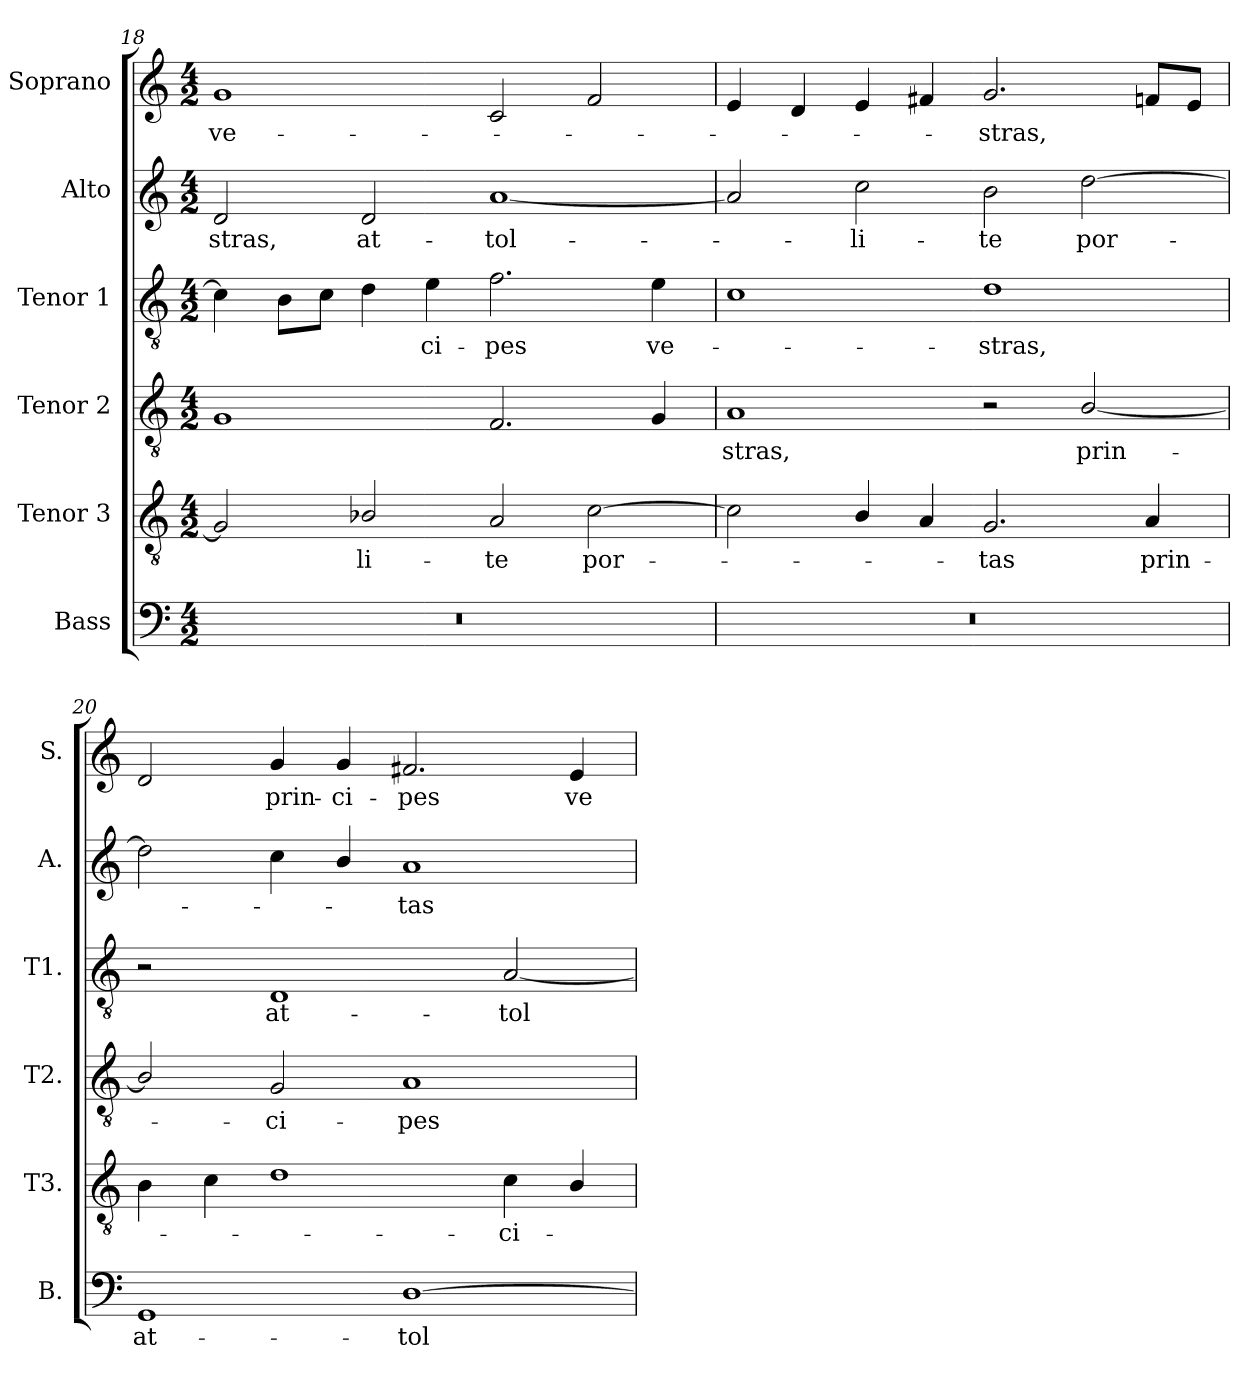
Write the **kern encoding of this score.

**kern	**text	**kern	**text	**kern	**text	**kern	**text	**kern	**text	**kern	**text
*part6	*part6	*part5	*part5	*part4	*part4	*part3	*part3	*part2	*part2	*part1	*part1
*staff6	*staff6	*staff5	*staff5	*staff4	*staff4	*staff3	*staff3	*staff2	*staff2	*staff1	*staff1
*I"Bass	*	*I"Tenor 3	*	*I"Tenor 2	*	*I"Tenor 1	*	*I"Alto	*	*I"Soprano	*
*I'B.	*	*I'T3.	*	*I'T2.	*	*I'T1.	*	*I'A.	*	*I'S.	*
*clefF4	*	*clefGv2	*	*clefGv2	*	*clefGv2	*	*clefG2	*	*clefG2	*
*	*	*ITrd7c12	*	*ITrd7c12	*	*ITrd7c12	*	*	*	*	*
*k[]	*	*k[]	*	*k[]	*	*k[]	*	*k[]	*	*k[]	*
*C:	*	*C:	*	*C:	*	*C:	*	*C:	*	*C:	*
*M4/2	*	*M4/2	*	*M4/2	*	*M4/2	*	*M4/2	*	*M4/2	*
=18	=18	=18	=18	=18	=18	=18	=18	=18	=18	=18	=18
!LO:N:vis=1	!	!	!	!	!	!	!	!	!	!	!
!	!	!	!	!	!	!	!	!	!LO:LY:b:color=#000000	!	!
!	!	!	!	!	!	!	!	!	!	!	!LO:LY:b:color=#000000
0r	.	2GGi/]	.	1GGi	.	4Ci\]	.	2di/	-stras,	1gi	ve-
.	.	.	.	.	.	8BBi\L	.	.	.	.	.
.	.	.	.	.	.	8Ci\J	.	.	.	.	.
!	!	!	!LO:LY:b:color=#000000	!	!	!	!	!	!	!	!
!	!	!	!	!	!	!	!	!	!LO:LY:b:color=#000000	!	!
.	.	2BB-Xi/	-li-	.	.	4Di\	.	2di/	at-	.	.
!	!	!	!	!	!	!	!LO:LY:b:color=#000000	!	!	!	!
.	.	.	.	.	.	4Ei\	-ci-	.	.	.	.
!	!	!	!LO:LY:b:color=#000000	!	!	!	!	!	!	!	!
!	!	!	!	!	!	!	!LO:LY:b:color=#000000	!	!	!	!
!	!	!	!	!	!	!	!	!	!LO:LY:b:color=#000000	!	!
.	.	2AAi/	-te	2.FFi/	.	2.Fi\	-pes	[1ai	-tol-	2ci/	.
!	!	!	!LO:LY:b:color=#000000	!	!	!	!	!	!	!	!
.	.	[2Ci\	por-	.	.	.	.	.	.	2fi/	.
!	!	!	!	!	!	!	!LO:LY:b:color=#000000	!	!	!	!
.	.	.	.	4GGi/	.	4Ei\	ve-	.	.	.	.
!!LO:PB:g=z
=19	=19	=19	=19	=19	=19	=19	=19	=19	=19	=19	=19
!LO:N:vis=1	!	!	!	!	!	!	!	!	!	!	!
!	!	!	!	!	!LO:LY:b:color=#000000	!	!	!	!	!	!
0r	.	2Ci\]	.	1AAi	-stras,	1Ci	.	2ai/]	.	4ei/	.
.	.	.	.	.	.	.	.	.	.	4di/	.
!	!	!	!	!	!	!	!	!	!LO:LY:b:color=#000000	!	!
.	.	4BBi/	.	.	.	.	.	2cci\	-li-	4ei/	.
.	.	4AAi/	.	.	.	.	.	.	.	4f#Xi/	.
!	!	!	!LO:LY:b:color=#000000	!	!	!	!	!	!	!	!
!	!	!	!	!	!	!	!LO:LY:b:color=#000000	!	!	!	!
!	!	!	!	!	!	!	!	!	!LO:LY:b:color=#000000	!	!
!	!	!	!	!	!	!	!	!	!	!	!LO:LY:b:color=#000000
.	.	2.GGi/	-tas	2r	.	1Di	-stras,	2bi\	-te	2.gi/	-stras,
!	!	!	!	!	!LO:LY:b:color=#000000	!	!	!	!	!	!
!	!	!	!	!	!	!	!	!	!LO:LY:b:color=#000000	!	!
.	.	.	.	[2BBi/	prin-	.	.	[2ddi\	por-	.	.
!	!	!	!LO:LY:b:color=#000000	!	!	!	!	!	!	!	!
.	.	4AAi/	prin-	.	.	.	.	.	.	8fni/L	.
.	.	.	.	.	.	.	.	.	.	8ei/J	.
=20	=20	=20	=20	=20	=20	=20	=20	=20	=20	=20	=20
!	!LO:LY:b:color=#000000	!	!	!	!	!	!	!	!	!	!
1GGi	at-	4BBi\	.	2BBi/]	.	2r	.	2ddi\]	.	2di/	.
.	.	4Ci\	.	.	.	.	.	.	.	.	.
!	!	!	!	!	!LO:LY:b:color=#000000	!	!	!	!	!	!
!	!	!	!	!	!	!	!LO:LY:b:color=#000000	!	!	!	!
!	!	!	!	!	!	!	!	!	!	!	!LO:LY:b:color=#000000
.	.	1Di	.	2GGi/	-ci-	1DDi	at-	4cci\	.	4gi/	prin-
!	!	!	!	!	!	!	!	!	!	!	!LO:LY:b:color=#000000
.	.	.	.	.	.	.	.	4bi/	.	4gi/	-ci-
!	!LO:LY:b:color=#000000	!	!	!	!	!	!	!	!	!	!
!	!	!	!	!	!LO:LY:b:color=#000000	!	!	!	!	!	!
!	!	!	!	!	!	!	!	!	!LO:LY:b:color=#000000	!	!
!	!	!	!	!	!	!	!	!	!	!	!LO:LY:b:color=#000000
[1Di	-tol-	.	.	1AAi	-pes	.	.	1ai	-tas	2.f#Xi/	-pes
!	!	!	!LO:LY:b:color=#000000	!	!	!	!	!	!	!	!
!	!	!	!	!	!	!	!LO:LY:b:color=#000000	!	!	!	!
.	.	4Ci\	-ci-	.	.	[2AAi/	-tol-	.	.	.	.
!	!	!	!	!	!	!	!	!	!	!	!LO:LY:b:color=#000000
.	.	4BBi/	.	.	.	.	.	.	.	4ei/	ve-
=	=	=	=	=	=	=	=	=	=	=	=
*-	*-	*-	*-	*-	*-	*-	*-	*-	*-	*-	*-
